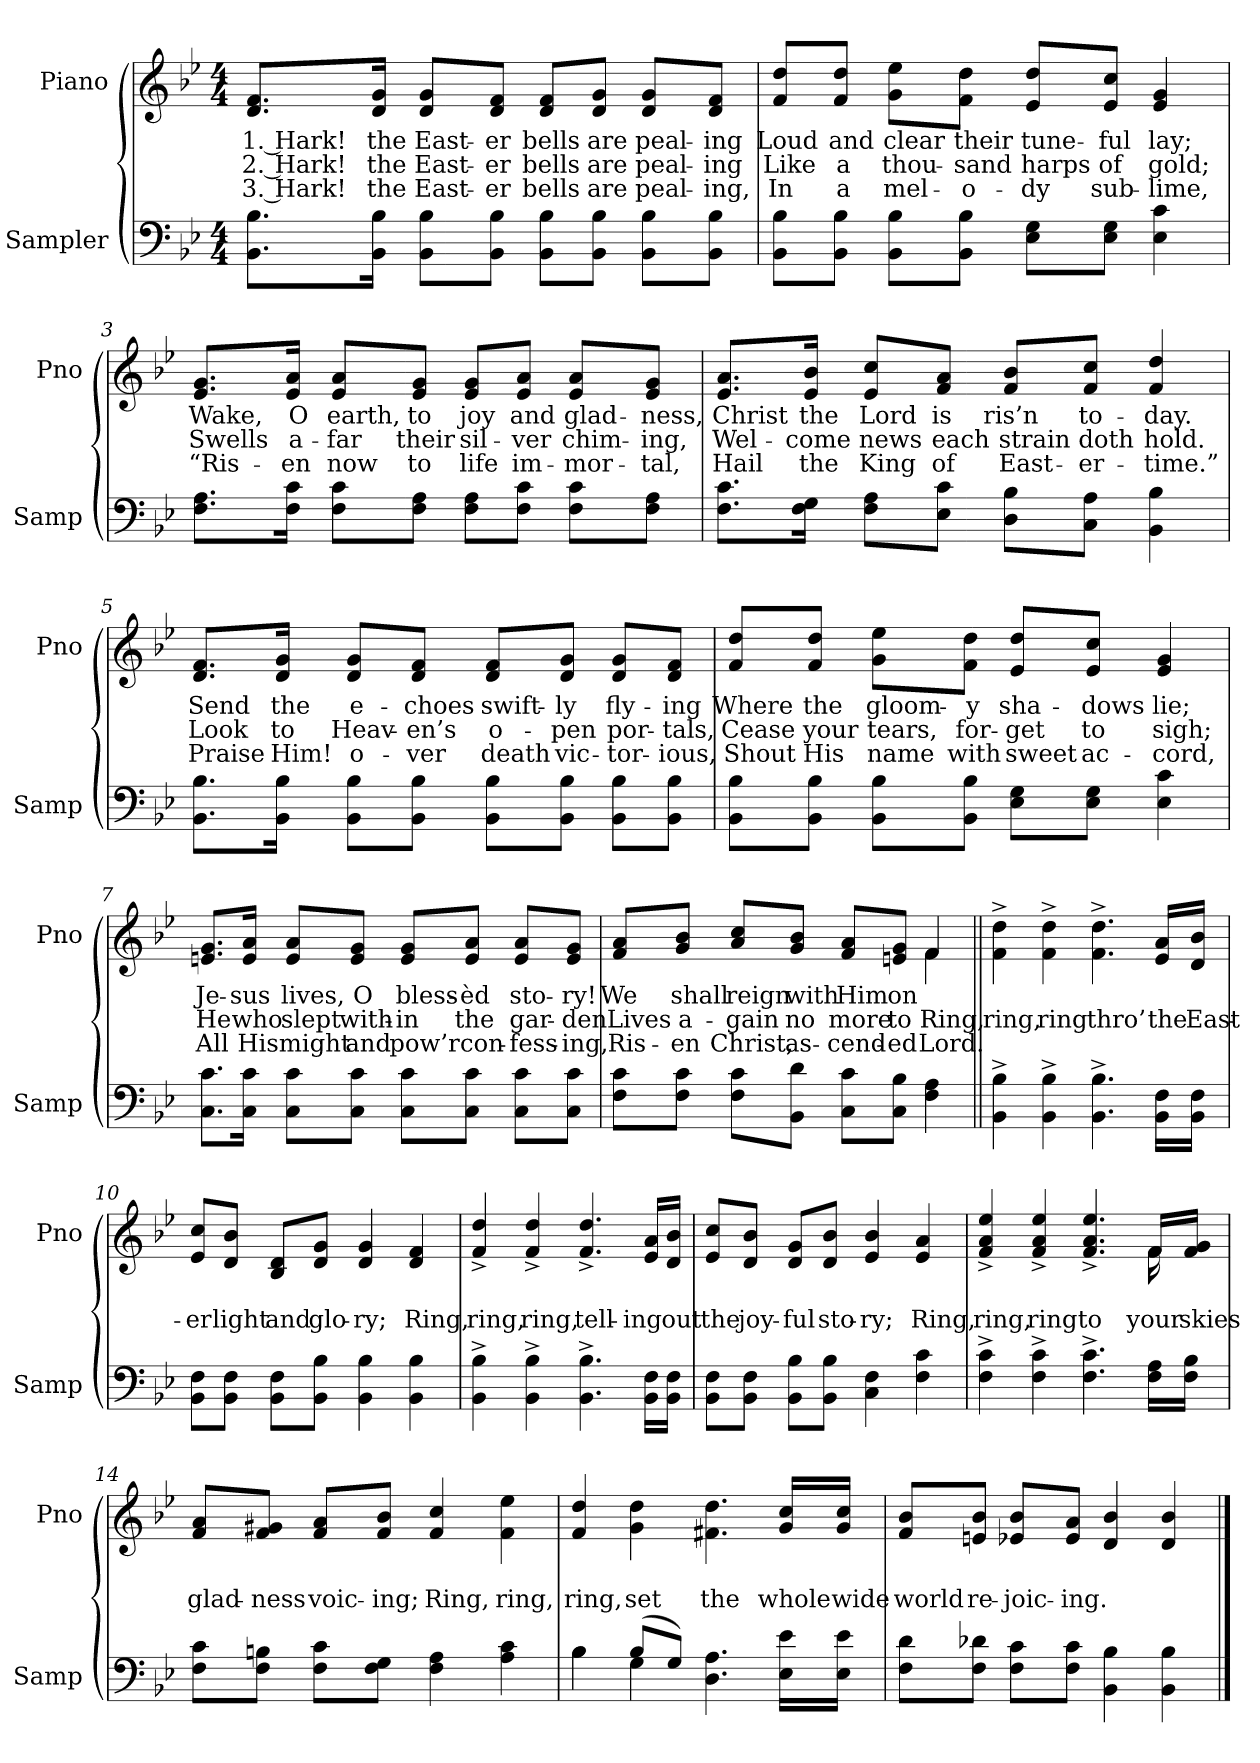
**kern	**kern	**text	**text	**text
*part2	*part1	*part1	*part1	*part1
*staff2	*staff1	*staff1	*staff1	*staff1
*I"Sampler	*I"Piano	*	*	*
*I'Samp	*I'Pno	*	*	*
*clefF4	*clefG2	*	*	*
*k[b-e-]	*k[b-e-]	*	*	*
*B-:	*B-:	*	*	*
*M4/4	*M4/4	*	*	*
=1	=1	=1	=1	=1
8.BB-\ 8.B-\L	8.d/ 8.f/L	1. Hark!	2. Hark!	3. Hark!
16BB-\ 16B-\Jk	16d/ 16g/Jk	the	the	the
8BB-\ 8B-\L	8d/ 8g/L	East-	East-	East-
8BB-\ 8B-\J	8d/ 8f/J	-er	-er	-er
8BB-\ 8B-\L	8d/ 8f/L	bells	bells	bells
8BB-\ 8B-\J	8d/ 8g/J	are	are	are
8BB-\ 8B-\L	8d/ 8g/L	peal-	peal-	peal-
8BB-\ 8B-\J	8d/ 8f/J	-ing	-ing	-ing,
=2	=2	=2	=2	=2
8BB-\ 8B-\L	8f/ 8dd/L	Loud	Like	In
8BB-\ 8B-\J	8f/ 8dd/J	and	a	a
8BB-\ 8B-\L	8g\ 8ee-\L	clear	thou-	mel-
8BB-\ 8B-\J	8f\ 8dd\J	their	-sand	-o-
8E-\ 8G\L	8e-/ 8dd/L	tune-	harps	-dy
8E-\ 8G\J	8e-/ 8cc/J	-ful	of	sub-
4E- 4c	4e- 4g	lay;	gold;	-lime,
=3	=3	=3	=3	=3
8.F\ 8.A\L	8.e-/ 8.g/L	Wake,	Swells	“Ris-
16F\ 16c\Jk	16e-/ 16a/Jk	O	a-	-en
8F\ 8c\L	8e-/ 8a/L	earth,	-far	now
8F\ 8A\J	8e-/ 8g/J	to	their	to
8F\ 8A\L	8e-/ 8g/L	joy	sil-	life
8F\ 8c\J	8e-/ 8a/J	and	-ver	im-
8F\ 8c\L	8e-/ 8a/L	glad-	chim-	-mor-
8F\ 8A\J	8e-/ 8g/J	-ness,	-ing,	-tal,
=4	=4	=4	=4	=4
8.F\ 8.c\L	8.e-/ 8.a/L	Christ	Wel-	Hail
16F\ 16G\Jk	16e-/ 16b-/Jk	the	-come	the
8F\ 8A\L	8e-/ 8cc/L	Lord	news	King
8E-\ 8c\J	8f/ 8a/J	is	each	of
8D\ 8B-\L	8f/ 8b-/L	ris’n	strain	East-
8C\ 8A\J	8f/ 8cc/J	to-	doth	-er-
4BB- 4B-	4f 4dd	-day.	hold.	-time.”
=5	=5	=5	=5	=5
8.BB-\ 8.B-\L	8.d/ 8.f/L	Send	Look	Praise
16BB-\ 16B-\Jk	16d/ 16g/Jk	the	to	Him!
8BB-\ 8B-\L	8d/ 8g/L	e-	Heav-	o-
8BB-\ 8B-\J	8d/ 8f/J	-choes	-en’s	-ver
8BB-\ 8B-\L	8d/ 8f/L	swift-	o-	death
8BB-\ 8B-\J	8d/ 8g/J	-ly	-pen	vic-
8BB-\ 8B-\L	8d/ 8g/L	fly-	por-	-tor-
8BB-\ 8B-\J	8d/ 8f/J	-ing	-tals,	-ious,
=6	=6	=6	=6	=6
8BB-\ 8B-\L	8f/ 8dd/L	Where	Cease	Shout
8BB-\ 8B-\J	8f/ 8dd/J	the	your	His
8BB-\ 8B-\L	8g\ 8ee-\L	gloom-	tears,	name
8BB-\ 8B-\J	8f\ 8dd\J	-y	for-	with
8E-\ 8G\L	8e-/ 8dd/L	sha-	-get	sweet
8E-\ 8G\J	8e-/ 8cc/J	-dows	to	ac-
4E- 4c	4e- 4g	lie;	sigh;	-cord,
=7	=7	=7	=7	=7
8.C\ 8.c\L	8.en/ 8.g/L	Je-	He	All
16C\ 16c\Jk	16e/ 16a/Jk	-sus	who	His
8C\ 8c\L	8e/ 8a/L	lives,	slept	might
8C\ 8c\J	8e/ 8g/J	O	with-	and
8C\ 8c\L	8e/ 8g/L	bless-	-in	pow’r
8C\ 8c\J	8e/ 8a/J	-èd	the	con-
8C\ 8c\L	8e/ 8a/L	sto-	gar-	-fess-
8C\ 8c\J	8e/ 8g/J	-ry!	-den	-ing,
=8	=8	=8	=8	=8
*	*^	*	*	*
8F\ 8c\L	8f/ 8a/L	2.ryy	We	Lives	Ris-
8F\ 8c\J	8g/ 8b-/J	.	shall	a-	-en
8F\ 8c\L	8a/ 8cc/L	.	reign	-gain	Christ,
8BB-\ 8d\J	8g/ 8b-/J	.	with	no	as-
8C\ 8c\L	8f/ 8a/L	.	Him	more	-cend-
8C\ 8B-\J	8en/ 8g/J	.	on	to	-ed
4F 4A	4f/	4f	.	Ring,	Lord.
=9||	=9||	=9||	=9||	=9||	=9||
!	!LO:TX:t=Refrain	!	!	!	!
*	*v	*v	*	*	*
4BB-^ 4B-^	4f\^ 4dd\^	.	ring,	.
4BB-^ 4B-^	4f\^ 4dd\^	.	ring	.
4.BB-^ 4.B-^	4.f\^ 4.dd\^	.	thro’	.
16BB-\ 16F\LL	16e-/ 16a/LL	.	the	.
16BB-\ 16F\JJ	16d/ 16b-/JJ	.	East-	.
=10	=10	=10	=10	=10
8BB-\ 8F\L	8e-/ 8cc/L	.	-er	.
8BB-\ 8F\J	8d/ 8b-/J	.	light	.
8BB-\ 8F\L	8B-/ 8d/L	.	and	.
8BB-\ 8B-\J	8d/ 8g/J	.	glo-	.
4BB- 4B-	4d 4g	.	-ry;	.
4BB- 4B-	4d 4f	.	Ring,	.
=11	=11	=11	=11	=11
4BB-^ 4B-^	4f^ 4dd^	.	ring,	.
4BB-^ 4B-^	4f^ 4dd^	.	ring,	.
4.BB-^ 4.B-^	4.f^ 4.dd^	.	tell-	.
16BB-\ 16F\LL	16e-/ 16a/LL	.	-ing	.
16BB-\ 16F\JJ	16d/ 16b-/JJ	.	out	.
=12	=12	=12	=12	=12
8BB-\ 8F\L	8e-/ 8cc/L	.	the	.
8BB-\ 8F\J	8d/ 8b-/J	.	joy-	.
8BB-\ 8B-\L	8d/ 8g/L	.	-ful	.
8BB-\ 8B-\J	8d/ 8b-/J	.	sto-	.
4C 4F	4e- 4b-	.	-ry;	.
4F 4c	4e- 4a	.	Ring,	.
=13	=13	=13	=13	=13
*	*^	*	*	*
4F^ 4c^	4f^ 4a^ 4ee-^	2..ryy	.	ring,	.
4F^ 4c^	4f^ 4a^ 4ee-^	.	.	ring	.
4.F^ 4.c^	4.f^ 4.a^ 4.ee-^	.	.	to	.
16F\ 16A\LL	16f/LL	16f	.	your	.
16F\ 16B-\JJ	16f/ 16g/JJ	16ryy	.	skies	.
*	*v	*v	*	*	*
=14	=14	=14	=14	=14
8F\ 8c\L	8f/ 8a/L	.	glad-	.
8F\ 8Bn\J	8f/ 8g#X/J	.	-ness	.
8F\ 8c\L	8f/ 8a/L	.	voic-	.
8F\ 8G\J	8f/ 8b-/J	.	-ing;	.
4F 4A	4f 4cc	.	Ring,	.
4A 4c	4f 4ee-	.	ring,	.
=15	=15	=15	=15	=15
*^	*	*	*	*
4B-\	4B-	4f 4dd	.	ring,	.
(8B-/L	4G	4g 4dd	.	set	.
8G/J)	.	.	.	.	.
4.D 4.A	2ryy	4.f#X\ 4.dd\	.	the	.
16E-\ 16e-\LL	.	16g/ 16cc/LL	.	whole	.
16E-\ 16e-\JJ	.	16g/ 16cc/JJ	.	wide	.
*v	*v	*	*	*	*
=16	=16	=16	=16	=16
8F\ 8d\L	8f/ 8b-/L	.	world	.
8F\ 8d-X\J	8en/ 8b-/J	.	re-	.
8F\ 8c\L	8e-X/ 8b-/L	.	-joic-	.
8F\ 8c\J	8e-/ 8a/J	.	-ing.	.
4BB- 4B-	4d 4b-	.	.	.
4BB- 4B-	4d 4b-	.	.	.
==	==	==	==	==
*-	*-	*-	*-	*-
